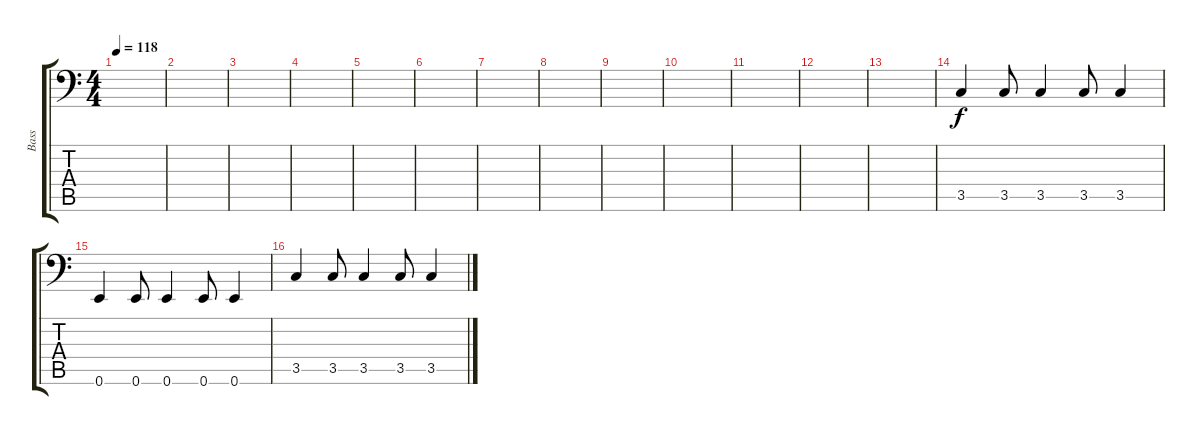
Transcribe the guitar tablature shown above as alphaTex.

\track ("Bass" "Bass") {instrument electricbassfinger}
\staff {score tabs}
\tuning (E3 B2 G2 D2 A1 E1) {hide}
\ts (4 4)
\tempo 118
\clef f4
\ks c
|
|
|
|
|
|
|
|
|
|
|
|
|
3.5.4{volume 16} 3.5.8 3.5.4 3.5.8 3.5.4 |
0.6.4{volume 16} 0.6.8 0.6.4 0.6.8 0.6.4 |
3.5.4{volume 16} 3.5.8 3.5.4 3.5.8 3.5.4
